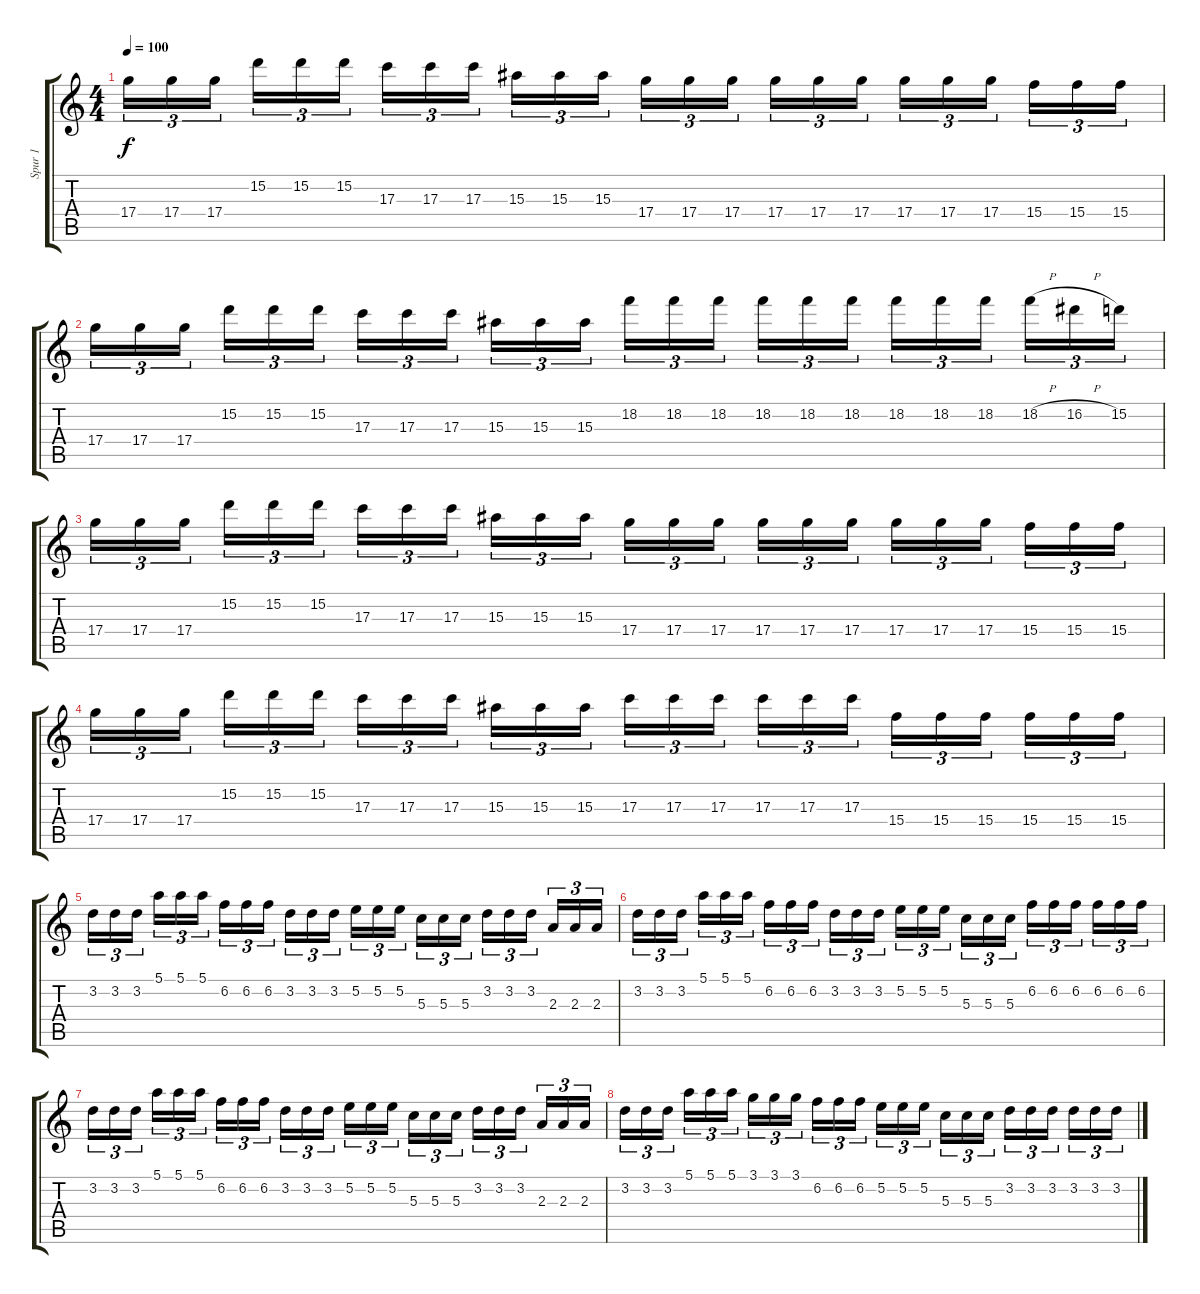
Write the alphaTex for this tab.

\track ("Spur 1" "Spur 1") {instrument distortionguitar}
\staff {score tabs}
\tuning (E4 B3 G3 D3 A2 E2) {hide}
\ts (4 4)
\tempo 100
\clef g2
\ks c
17.4.16{tu (3 2) dy f} 17.4.16{tu (3 2)} 17.4.16{tu (3 2)} 15.2.16{tu (3 2)} 15.2.16{tu (3 2)} 15.2.16{tu (3 2)} 17.3.16{tu (3 2)} 17.3.16{tu (3 2)} 17.3.16{tu (3 2)} 15.3.16{tu (3 2)} 15.3.16{tu (3 2)} 15.3.16{tu (3 2)} 17.4.16{tu (3 2)} 17.4.16{tu (3 2)} 17.4.16{tu (3 2)} 17.4.16{tu (3 2)} 17.4.16{tu (3 2)} 17.4.16{tu (3 2)} 17.4.16{tu (3 2)} 17.4.16{tu (3 2)} 17.4.16{tu (3 2)} 15.4.16{tu (3 2)} 15.4.16{tu (3 2)} 15.4.16{tu (3 2)} |
17.4.16{tu (3 2)} 17.4.16{tu (3 2)} 17.4.16{tu (3 2)} 15.2.16{tu (3 2)} 15.2.16{tu (3 2)} 15.2.16{tu (3 2)} 17.3.16{tu (3 2)} 17.3.16{tu (3 2)} 17.3.16{tu (3 2)} 15.3.16{tu (3 2)} 15.3.16{tu (3 2)} 15.3.16{tu (3 2)} 18.2.16{tu (3 2)} 18.2.16{tu (3 2)} 18.2.16{tu (3 2)} 18.2.16{tu (3 2)} 18.2.16{tu (3 2)} 18.2.16{tu (3 2)} 18.2.16{tu (3 2)} 18.2.16{tu (3 2)} 18.2.16{tu (3 2)} 18.2{h}.16{tu (3 2)} 16.2{h}.16{tu (3 2)} 15.2.16{tu (3 2)} |
17.4.16{tu (3 2)} 17.4.16{tu (3 2)} 17.4.16{tu (3 2)} 15.2.16{tu (3 2)} 15.2.16{tu (3 2)} 15.2.16{tu (3 2)} 17.3.16{tu (3 2)} 17.3.16{tu (3 2)} 17.3.16{tu (3 2)} 15.3.16{tu (3 2)} 15.3.16{tu (3 2)} 15.3.16{tu (3 2)} 17.4.16{tu (3 2)} 17.4.16{tu (3 2)} 17.4.16{tu (3 2)} 17.4.16{tu (3 2)} 17.4.16{tu (3 2)} 17.4.16{tu (3 2)} 17.4.16{tu (3 2)} 17.4.16{tu (3 2)} 17.4.16{tu (3 2)} 15.4.16{tu (3 2)} 15.4.16{tu (3 2)} 15.4.16{tu (3 2)} |
17.4.16{tu (3 2)} 17.4.16{tu (3 2)} 17.4.16{tu (3 2)} 15.2.16{tu (3 2)} 15.2.16{tu (3 2)} 15.2.16{tu (3 2)} 17.3.16{tu (3 2)} 17.3.16{tu (3 2)} 17.3.16{tu (3 2)} 15.3.16{tu (3 2)} 15.3.16{tu (3 2)} 15.3.16{tu (3 2)} 17.3.16{tu (3 2)} 17.3.16{tu (3 2)} 17.3.16{tu (3 2)} 17.3.16{tu (3 2)} 17.3.16{tu (3 2)} 17.3.16{tu (3 2)} 15.4.16{tu (3 2)} 15.4.16{tu (3 2)} 15.4.16{tu (3 2)} 15.4.16{tu (3 2)} 15.4.16{tu (3 2)} 15.4.16{tu (3 2)} |
3.2.16{tu (3 2)} 3.2.16{tu (3 2)} 3.2.16{tu (3 2)} 5.1.16{tu (3 2)} 5.1.16{tu (3 2)} 5.1.16{tu (3 2)} 6.2.16{tu (3 2)} 6.2.16{tu (3 2)} 6.2.16{tu (3 2)} 3.2.16{tu (3 2)} 3.2.16{tu (3 2)} 3.2.16{tu (3 2)} 5.2.16{tu (3 2)} 5.2.16{tu (3 2)} 5.2.16{tu (3 2)} 5.3.16{tu (3 2)} 5.3.16{tu (3 2)} 5.3.16{tu (3 2)} 3.2.16{tu (3 2)} 3.2.16{tu (3 2)} 3.2.16{tu (3 2)} 2.3.16{tu (3 2)} 2.3.16{tu (3 2)} 2.3.16{tu (3 2)} |
3.2.16{tu (3 2)} 3.2.16{tu (3 2)} 3.2.16{tu (3 2)} 5.1.16{tu (3 2)} 5.1.16{tu (3 2)} 5.1.16{tu (3 2)} 6.2.16{tu (3 2)} 6.2.16{tu (3 2)} 6.2.16{tu (3 2)} 3.2.16{tu (3 2)} 3.2.16{tu (3 2)} 3.2.16{tu (3 2)} 5.2.16{tu (3 2)} 5.2.16{tu (3 2)} 5.2.16{tu (3 2)} 5.3.16{tu (3 2)} 5.3.16{tu (3 2)} 5.3.16{tu (3 2)} 6.2.16{tu (3 2)} 6.2.16{tu (3 2)} 6.2.16{tu (3 2)} 6.2.16{tu (3 2)} 6.2.16{tu (3 2)} 6.2.16{tu (3 2)} |
3.2.16{tu (3 2)} 3.2.16{tu (3 2)} 3.2.16{tu (3 2)} 5.1.16{tu (3 2)} 5.1.16{tu (3 2)} 5.1.16{tu (3 2)} 6.2.16{tu (3 2)} 6.2.16{tu (3 2)} 6.2.16{tu (3 2)} 3.2.16{tu (3 2)} 3.2.16{tu (3 2)} 3.2.16{tu (3 2)} 5.2.16{tu (3 2)} 5.2.16{tu (3 2)} 5.2.16{tu (3 2)} 5.3.16{tu (3 2)} 5.3.16{tu (3 2)} 5.3.16{tu (3 2)} 3.2.16{tu (3 2)} 3.2.16{tu (3 2)} 3.2.16{tu (3 2)} 2.3.16{tu (3 2)} 2.3.16{tu (3 2)} 2.3.16{tu (3 2)} |
3.2.16{tu (3 2)} 3.2.16{tu (3 2)} 3.2.16{tu (3 2)} 5.1.16{tu (3 2)} 5.1.16{tu (3 2)} 5.1.16{tu (3 2)} 3.1.16{tu (3 2)} 3.1.16{tu (3 2)} 3.1.16{tu (3 2)} 6.2.16{tu (3 2)} 6.2.16{tu (3 2)} 6.2.16{tu (3 2)} 5.2.16{tu (3 2)} 5.2.16{tu (3 2)} 5.2.16{tu (3 2)} 5.3.16{tu (3 2)} 5.3.16{tu (3 2)} 5.3.16{tu (3 2)} 3.2.16{tu (3 2)} 3.2.16{tu (3 2)} 3.2.16{tu (3 2)} 3.2.16{tu (3 2)} 3.2.16{tu (3 2)} 3.2.16{tu (3 2)}
